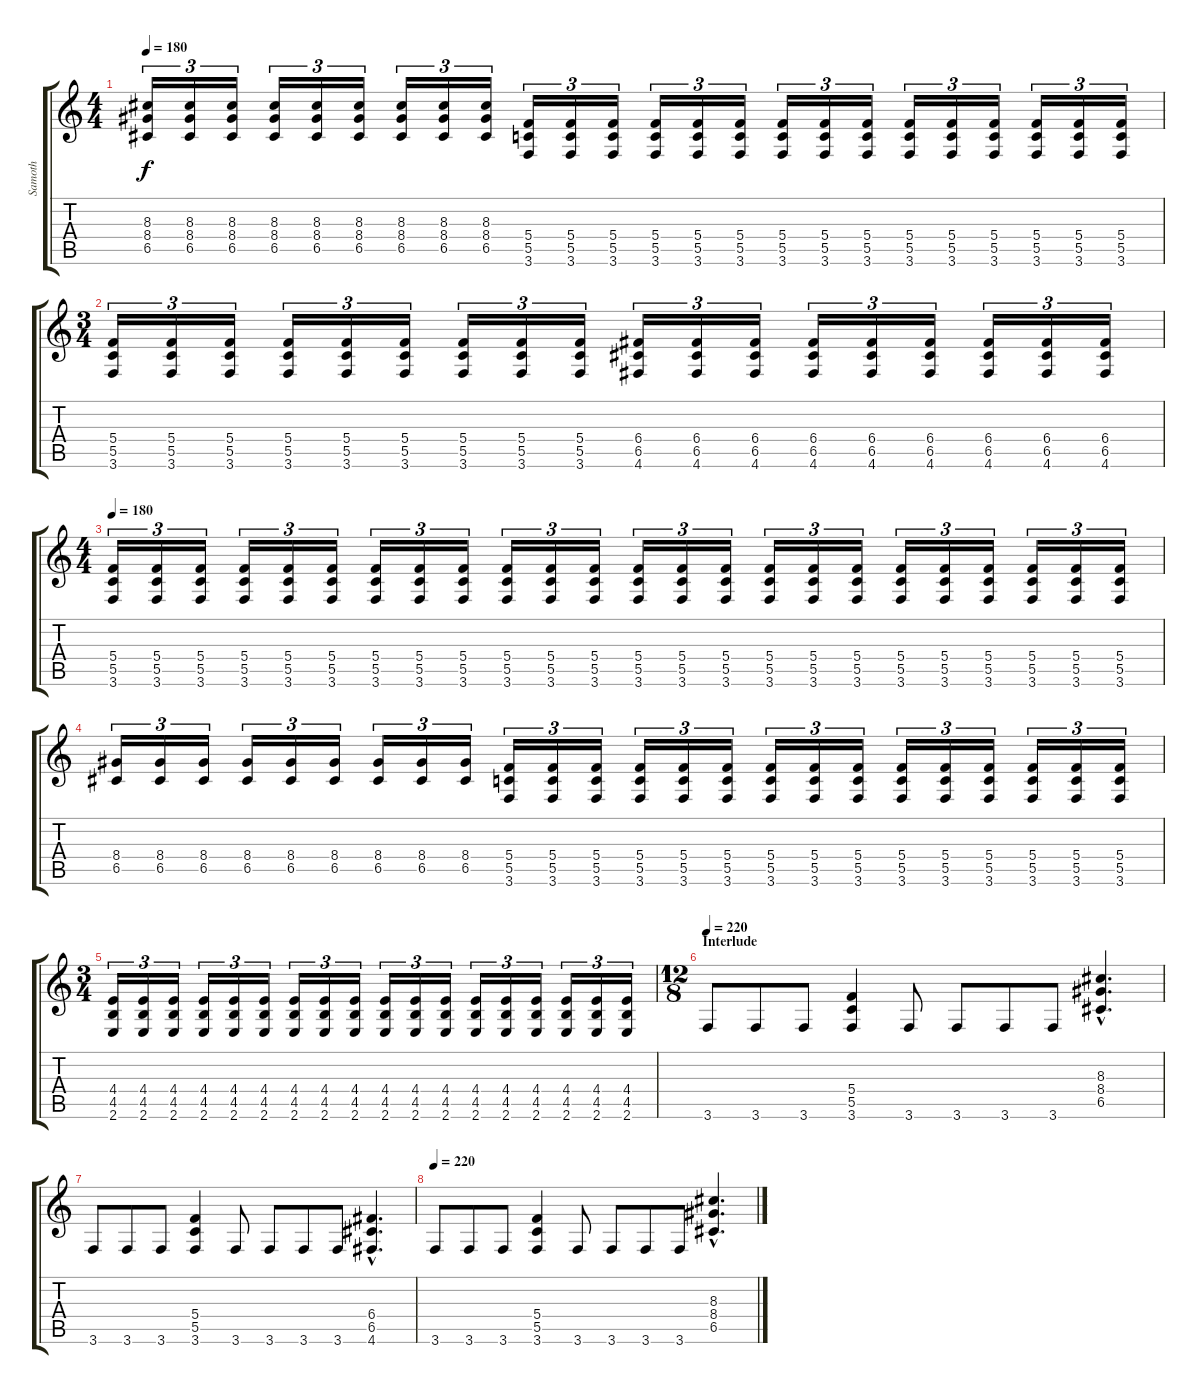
\track ("Samoth" "Samoth") {instrument distortionguitar}
\staff {score tabs}
\tuning (D4 A3 F3 C3 G2 D2) {hide}
\ts (4 4)
\tempo 180
\clef g2
\ks c
(8.3 8.4 6.5).16{tu (3 2) dy f} (8.3 8.4 6.5).16{tu (3 2)} (8.3 8.4 6.5).16{tu (3 2)} (8.3 8.4 6.5).16{tu (3 2)} (8.3 8.4 6.5).16{tu (3 2)} (8.3 8.4 6.5).16{tu (3 2)} (8.3 8.4 6.5).16{tu (3 2)} (8.3 8.4 6.5).16{tu (3 2)} (8.3 8.4 6.5).16{tu (3 2)} (5.4 5.5 3.6).16{tu (3 2)} (5.4 5.5 3.6).16{tu (3 2)} (5.4 5.5 3.6).16{tu (3 2)} (5.4 5.5 3.6).16{tu (3 2)} (5.4 5.5 3.6).16{tu (3 2)} (5.4 5.5 3.6).16{tu (3 2)} (5.4 5.5 3.6).16{tu (3 2)} (5.4 5.5 3.6).16{tu (3 2)} (5.4 5.5 3.6).16{tu (3 2)} (5.4 5.5 3.6).16{tu (3 2)} (5.4 5.5 3.6).16{tu (3 2)} (5.4 5.5 3.6).16{tu (3 2)} (5.4 5.5 3.6).16{tu (3 2)} (5.4 5.5 3.6).16{tu (3 2)} (5.4 5.5 3.6).16{tu (3 2)} |
\ts (3 4)
(5.4 5.5 3.6).16{tu (3 2)} (5.4 5.5 3.6).16{tu (3 2)} (5.4 5.5 3.6).16{tu (3 2)} (5.4 5.5 3.6).16{tu (3 2)} (5.4 5.5 3.6).16{tu (3 2)} (5.4 5.5 3.6).16{tu (3 2)} (5.4 5.5 3.6).16{tu (3 2)} (5.4 5.5 3.6).16{tu (3 2)} (5.4 5.5 3.6).16{tu (3 2)} (6.4 6.5 4.6).16{tu (3 2)} (6.4 6.5 4.6).16{tu (3 2)} (6.4 6.5 4.6).16{tu (3 2)} (6.4 6.5 4.6).16{tu (3 2)} (6.4 6.5 4.6).16{tu (3 2)} (6.4 6.5 4.6).16{tu (3 2)} (6.4 6.5 4.6).16{tu (3 2)} (6.4 6.5 4.6).16{tu (3 2)} (6.4 6.5 4.6).16{tu (3 2)} |
\ts (4 4)
\tempo 180
(5.4 5.5 3.6).16{tu (3 2)} (5.4 5.5 3.6).16{tu (3 2)} (5.4 5.5 3.6).16{tu (3 2)} (5.4 5.5 3.6).16{tu (3 2)} (5.4 5.5 3.6).16{tu (3 2)} (5.4 5.5 3.6).16{tu (3 2)} (5.4 5.5 3.6).16{tu (3 2)} (5.4 5.5 3.6).16{tu (3 2)} (5.4 5.5 3.6).16{tu (3 2)} (5.4 5.5 3.6).16{tu (3 2)} (5.4 5.5 3.6).16{tu (3 2)} (5.4 5.5 3.6).16{tu (3 2)} (5.4 5.5 3.6).16{tu (3 2)} (5.4 5.5 3.6).16{tu (3 2)} (5.4 5.5 3.6).16{tu (3 2)} (5.4 5.5 3.6).16{tu (3 2)} (5.4 5.5 3.6).16{tu (3 2)} (5.4 5.5 3.6).16{tu (3 2)} (5.4 5.5 3.6).16{tu (3 2)} (5.4 5.5 3.6).16{tu (3 2)} (5.4 5.5 3.6).16{tu (3 2)} (5.4 5.5 3.6).16{tu (3 2)} (5.4 5.5 3.6).16{tu (3 2)} (5.4 5.5 3.6).16{tu (3 2)} |
(8.4 6.5).16{tu (3 2)} (8.4 6.5).16{tu (3 2)} (8.4 6.5).16{tu (3 2)} (8.4 6.5).16{tu (3 2)} (8.4 6.5).16{tu (3 2)} (8.4 6.5).16{tu (3 2)} (8.4 6.5).16{tu (3 2)} (8.4 6.5).16{tu (3 2)} (8.4 6.5).16{tu (3 2)} (5.4 5.5 3.6).16{tu (3 2)} (5.4 5.5 3.6).16{tu (3 2)} (5.4 5.5 3.6).16{tu (3 2)} (5.4 5.5 3.6).16{tu (3 2)} (5.4 5.5 3.6).16{tu (3 2)} (5.4 5.5 3.6).16{tu (3 2)} (5.4 5.5 3.6).16{tu (3 2)} (5.4 5.5 3.6).16{tu (3 2)} (5.4 5.5 3.6).16{tu (3 2)} (5.4 5.5 3.6).16{tu (3 2)} (5.4 5.5 3.6).16{tu (3 2)} (5.4 5.5 3.6).16{tu (3 2)} (5.4 5.5 3.6).16{tu (3 2)} (5.4 5.5 3.6).16{tu (3 2)} (5.4 5.5 3.6).16{tu (3 2)} |
\ts (3 4)
(4.4 4.5 2.6).16{tu (3 2)} (4.4 4.5 2.6).16{tu (3 2)} (4.4 4.5 2.6).16{tu (3 2)} (4.4 4.5 2.6).16{tu (3 2)} (4.4 4.5 2.6).16{tu (3 2)} (4.4 4.5 2.6).16{tu (3 2)} (4.4 4.5 2.6).16{tu (3 2)} (4.4 4.5 2.6).16{tu (3 2)} (4.4 4.5 2.6).16{tu (3 2)} (4.4 4.5 2.6).16{tu (3 2)} (4.4 4.5 2.6).16{tu (3 2)} (4.4 4.5 2.6).16{tu (3 2)} (4.4 4.5 2.6).16{tu (3 2)} (4.4 4.5 2.6).16{tu (3 2)} (4.4 4.5 2.6).16{tu (3 2)} (4.4 4.5 2.6).16{tu (3 2)} (4.4 4.5 2.6).16{tu (3 2)} (4.4 4.5 2.6).16{tu (3 2)} |
\ts (12 8)
\section ("" "Interlude")
\tempo 220
3.6.8 3.6.8 3.6.8 (5.4 5.5 3.6).4 3.6.8 3.6.8 3.6.8 3.6.8 (8.3{hac} 8.4{hac} 6.5{hac}).4{d} |
3.6.8 3.6.8 3.6.8 (5.4 5.5 3.6).4 3.6.8 3.6.8 3.6.8 3.6.8 (6.4{hac} 6.5{hac} 4.6{hac}).4{d} |
\tempo 220
3.6.8 3.6.8 3.6.8 (5.4 5.5 3.6).4 3.6.8 3.6.8 3.6.8 3.6.8 (8.3{hac} 8.4{hac} 6.5{hac}).4{d}
